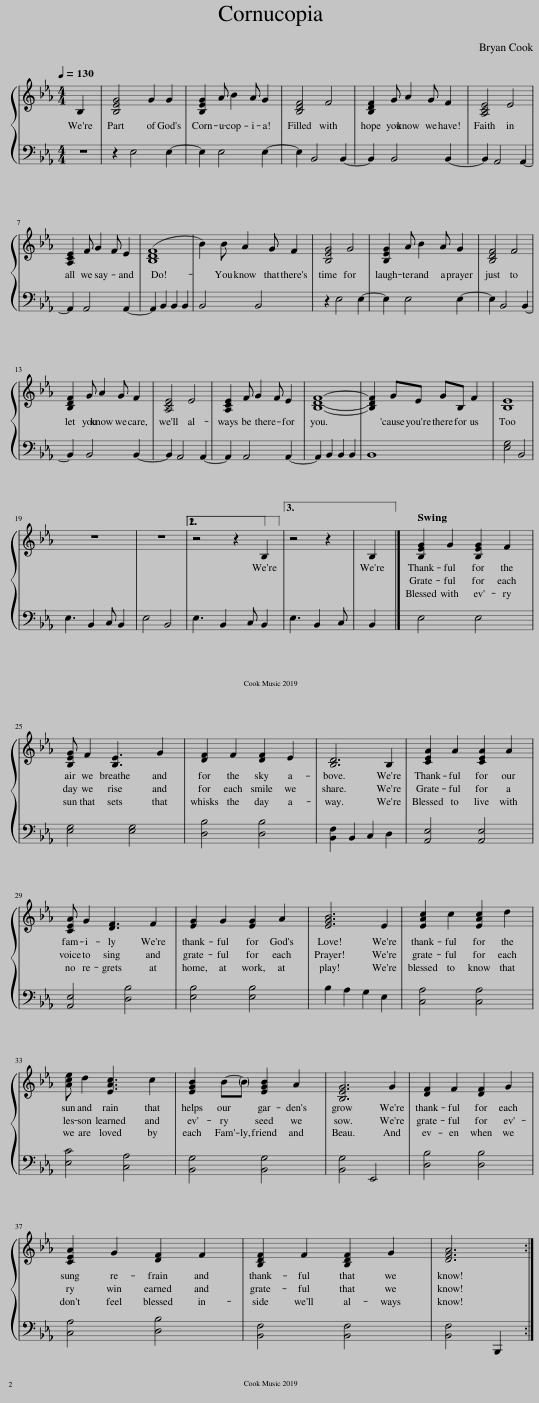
X:1
%%score { 1 | 2 }
L:1/8
Q:1/4=130
M:4/4
I:linebreak $
K:Eb
V:1 treble
V:2 bass
V:1
 B,2 | [B,EG]4 G2 G2 | [B,EG]2 A B2 A G2 | [B,DF]4 F4 | [B,DF]2 G A2 G F2 | %5
 [A,CE]4 E4 |$ [A,CE]2 F G2 F E2 | ([B,DF]8 | B2) B A2 G F2 | [B,EG]4 G4 | %10
 [B,EG]2 A B2 A G2 | [B,DF]4 F4 |$ [B,DF]2 G A2 G F2 | [A,CE]4 E4 | [A,CE]2 F G2 F E2 | %15
 [B,DF]8- | [B,DF]2 GE GB, F2 | [B,E]8 |$ z8 | z8 |1 %20
 z4 z2 B,2 ||3 z4 z2 | B,2 |] [B,EG]2 G2 [B,EG]2 F2 |$ [B,EG] F2 [B,E]3 G2 | %25
 [DF]2 F2 [DF]2 E2 | [B,D]6 B,2 | [CEA]2 A2 [CEA]2 A2 |$ [CEA] G2 [DF]3 F2 | [EG]2 G2 [EG]2 A2 | %30
 [EGB]6 E2 | [EAc]2 c2 [EAc]2 d2 |$ [Ace] d2 [EAc]3 c2 | [EGB]2 B-B [EGB]2 A2 | [B,EG]6 G2 | %35
 [DF]2 F2 [DF]2 G2 |$ [CEA]2 G2 [DF]2 F2 | [B,DF]2 F2 [B,DF]2 G2 | [DFA]6 :| %39
V:2
 z2 | z2 E,4 E,2- | E,2 E,4 E,2- | E,2 B,,4 B,,2- | B,,2 B,,4 B,,2- | %5
 B,,2 A,,4 A,,2- |$ A,,2 A,,4 A,,2- | A,,2 B,,2 B,,2 B,,2 | B,,4 B,,4 | z2 E,4 E,2- | %10
 E,2 E,4 E,2- | E,2 B,,4 B,,2- |$ B,,2 B,,4 B,,2- | B,,2 A,,4 A,,2- | A,,2 A,,4 A,,2- | %15
 A,,2 B,,2 B,,2 B,,2 | B,,8 | [E,G,]4 B,,4 |$ E,3 B,,2 C, B,,2 | E,4 B,,4 |1 %20
 E,3 B,,2 C, B,,2 ||3 E,3 B,,2 C, | B,,2 |] E,4 E,4 |$ [E,G,]4 [E,G,]4 | %25
 [D,B,]4 [D,B,]4 | [B,,F,]2 B,,2 C,2 D,2 | [A,,E,]4 [A,,E,]4 |$ [A,,E,]4 [D,B,]4 | [E,B,]4 [E,B,]4 | %30
 B,2 A,2 G,2 E,2 | [C,A,]4 [C,A,]4 |$ [E,C]4 [C,A,]4 | [B,,G,]4 [B,,G,]4 | [B,,G,]4 E,,4 | %35
 [D,B,]4 [D,B,]4 |$ [C,A,]4 [D,B,]4 | [B,,F,]4 [B,,F,]4 | [B,,F,]4 B,,,2 :| %39
